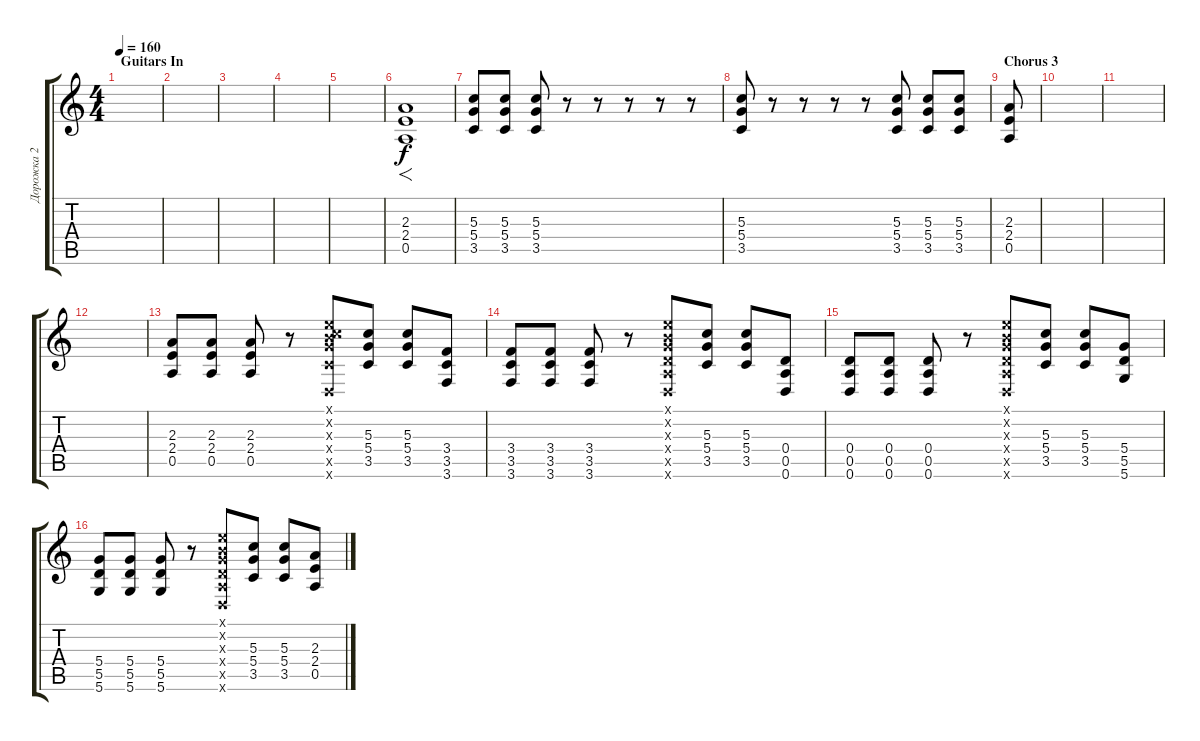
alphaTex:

\track ("Дорожка 2" "Дорожка 2") {instrument distortionguitar}
\staff {score tabs}
\tuning (E4 B3 G3 D3 A2 D2) {hide}
\ts (4 4)
\section ("" "Guitars In")
\tempo 160
\clef g2
\ks c
|
|
|
|
|
(2.3 2.4 0.5).1{f} |
(5.3 5.4 3.5).8 (5.3 5.4 3.5).8 (5.3 5.4 3.5).8 r.8 r.8 r.8 r.8 r.8 |
(5.3 5.4 3.5).8 r.8 r.8 r.8 r.8 (5.3 5.4 3.5).8 (5.3 5.4 3.5).8 (5.3 5.4 3.5).8 |
\section ("" "Chorus 3")
(2.3 2.4 0.5).8 |
|
|
|
(2.3 2.4 0.5).8 (2.3 2.4 0.5).8 (2.3 2.4 0.5).8 r.8 (0.1{x} 0.2{x} 5.3{x} 5.4{x} 3.5{x} 0.6{x}).8 (5.3 5.4 3.5).8 (5.3 5.4 3.5).8 (3.4 3.5 3.6).8 |
(3.4 3.5 3.6).8 (3.4 3.5 3.6).8 (3.4 3.5 3.6).8 r.8 (0.1{x} 0.2{x} 0.3{x} 0.4{x} 0.5{x} 0.6{x}).8 (5.3 5.4 3.5).8 (5.3 5.4 3.5).8 (0.4 0.5 0.6).8 |
(0.4 0.5 0.6).8 (0.4 0.5 0.6).8 (0.4 0.5 0.6).8 r.8 (0.1{x} 0.2{x} 0.3{x} 0.4{x} 0.5{x} 0.6{x}).8 (5.3 5.4 3.5).8 (5.3 5.4 3.5).8 (5.4 5.5 5.6).8 |
(5.4 5.5 5.6).8 (5.4 5.5 5.6).8 (5.4 5.5 5.6).8 r.8 (0.1{x} 0.2{x} 0.3{x} 0.4{x} 0.5{x} 0.6{x}).8 (5.3 5.4 3.5).8 (5.3 5.4 3.5).8 (2.3 2.4 0.5).8
